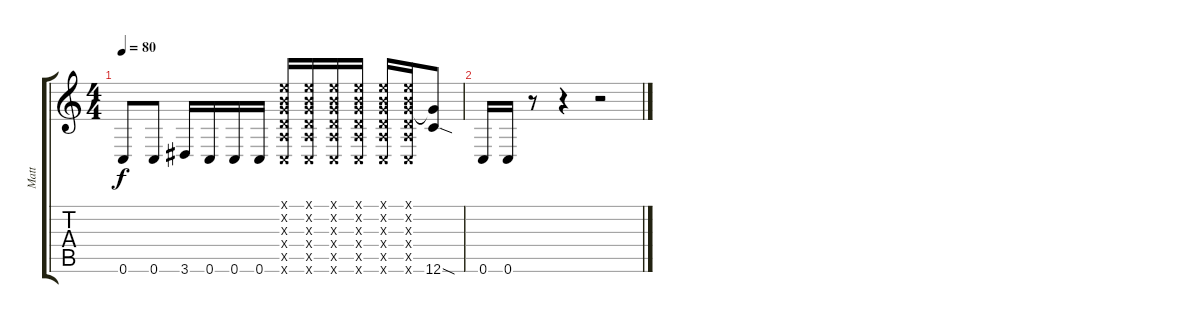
\track ("Matt" "Matt") {instrument distortionguitar}
\staff {score tabs}
\tuning (E4 B3 G3 D3 A2 C2) {hide}
\ts (4 4)
\tempo 80
\clef g2
\ks c
0.6.8{dy f} 0.6.8 3.6.16 0.6.16 0.6.16 0.6.16 (0.1{x} 0.2{x} 0.3{x} 0.4{x} 0.5{x} 0.6{x}).16 (0.1{x} 0.2{x} 0.3{x} 0.4{x} 0.5{x} 0.6{x}).16 (0.1{x} 0.2{x} 0.3{x} 0.4{x} 0.5{x} 0.6{x}).16 (0.1{x} 0.2{x} 0.3{x} 0.4{x} 0.5{x} 0.6{x}).16 (0.1{x} 0.2{x} 0.3{x} 0.4{x} 0.5{x} 0.6{x}).16 (0.1{x} 0.2{x} 0.3{x} 0.4{x} 0.5{x} 0.6{x}).16 (0.3{t} 12.6{sod}).8 |
0.6.16 0.6.16 r.8 r.4 r.2
